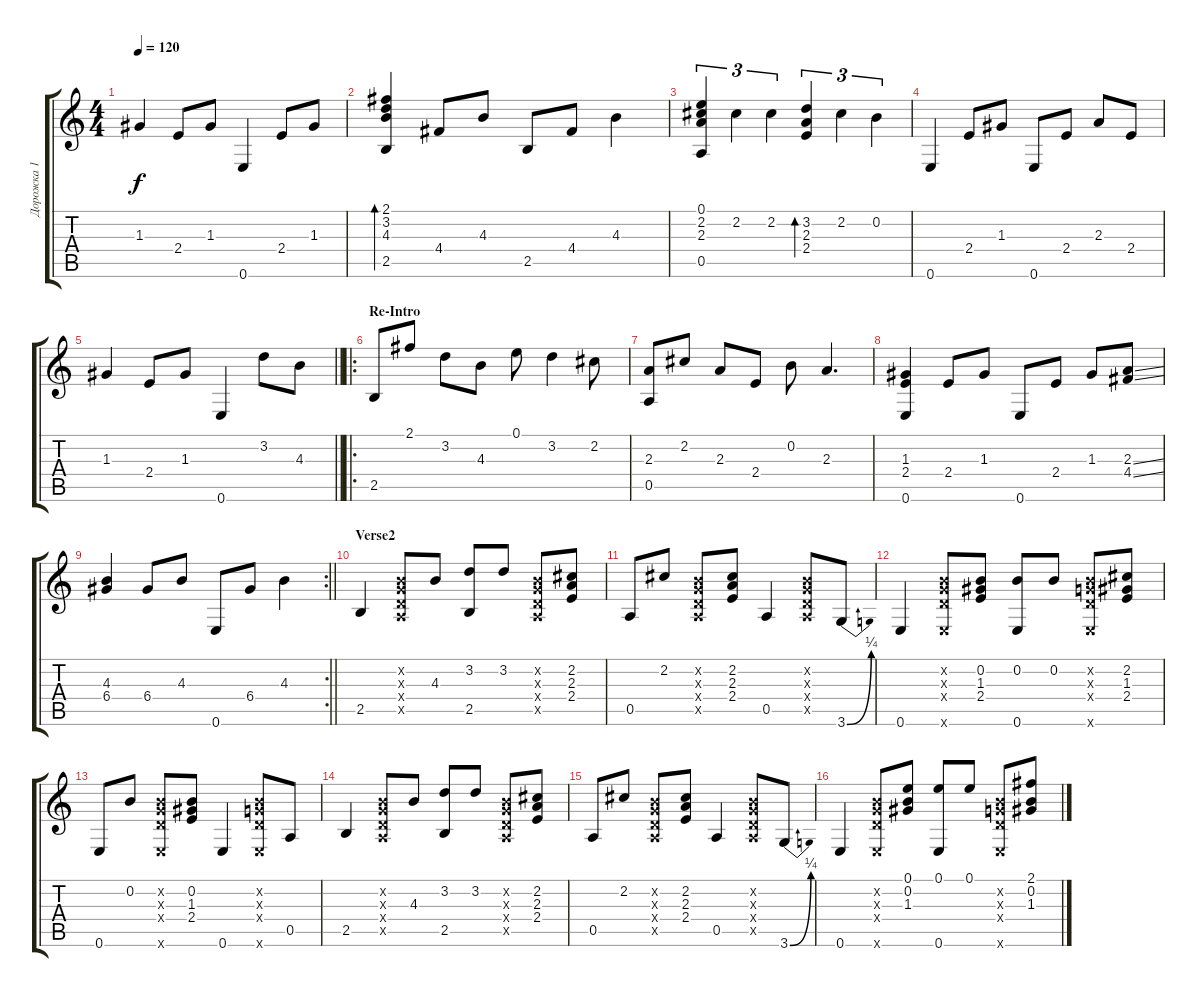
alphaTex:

\track ("Дорожка 1" "Дорожка 1") {instrument acousticguitarsteel}
\staff {score tabs}
\tuning (E4 B3 G3 D3 A2 E2) {hide}
\ts (4 4)
\tempo 120
\clef g2
\ks c
1.3.4{dy f} 2.4.8 1.3.8 0.6.4 2.4.8 1.3.8 |
(2.1 3.2 4.3 2.5).4{bd 60} 4.4.8 4.3.8 2.5.8 4.4.8 4.3.4 |
(0.1 2.2 2.3 0.5).4{tu (3 2)} 2.2.4{tu (3 2)} 2.2.4{tu (3 2)} (3.2 2.3 2.4).4{tu (3 2) bd 60} 2.2.4{tu (3 2)} 0.2.4{tu (3 2)} |
0.6.4 2.4.8 1.3.8 0.6.8 2.4.8 2.3.8 2.4.8 |
\barLineRight lightlight
1.3.4 2.4.8 1.3.8 0.6.4 3.2.8 4.3.8 |
\ro
\section ("" "Re-Intro")
2.5.8 2.1.8 3.2.8 4.3.8 0.1.8 3.2.4 2.2.8 |
(2.3 0.5).8 2.2.8 2.3.8 2.4.8 0.2.8 2.3.4{d} |
(1.3 2.4 0.6).4 2.4.8 1.3.8 0.6.8 2.4.8 1.3.8 (2.3{ss} 4.4{ss}).8 |
\rc 2
\barLineRight lightlight
(4.3 6.4).4 6.4.8 4.3.8 0.6.8 6.4.8 4.3.4 |
\section ("" "Verse2")
2.5.4 (0.2{x} 0.3{x} 0.4{x} 0.5{x}).8 4.3.8 (3.2 2.5).8 3.2.8 (0.2{x} 0.3{x} 0.4{x} 0.5{x}).8 (2.2 2.3 2.4).8 |
0.5.8 2.2.8 (0.2{x} 0.3{x} 0.4{x} 0.5{x}).8 (2.2 2.3 2.4).8 0.5.4 (0.2{x} 0.3{x} 0.4{x} 0.5{x}).8 3.6{be (bend 0 0 60 1)}.8 |
0.6.4 (0.2{x} 0.3{x} 0.4{x} 0.6{x}).8 (0.2 1.3 2.4).8 (0.2 0.6).8 0.2.8 (0.2{x} 0.3{x} 0.4{x} 0.6{x}).8 (2.2 1.3 2.4).8 |
0.6.8 0.2.8 (0.2{x} 0.3{x} 0.4{x} 0.6{x}).8 (0.2 1.3 2.4).8 0.6.4 (0.2{x} 0.3{x} 0.4{x} 0.6{x}).8 0.5.8 |
2.5.4 (0.2{x} 0.3{x} 0.4{x} 0.5{x}).8 4.3.8 (3.2 2.5).8 3.2.8 (0.2{x} 0.3{x} 0.4{x} 0.5{x}).8 (2.2 2.3 2.4).8 |
0.5.8 2.2.8 (0.2{x} 0.3{x} 0.4{x} 0.5{x}).8 (2.2 2.3 2.4).8 0.5.4 (0.2{x} 0.3{x} 0.4{x} 0.5{x}).8 3.6{be (bend 0 0 60 1)}.8 |
0.6.4 (0.2{x} 0.3{x} 0.4{x} 0.6{x}).8 (0.1 0.2 1.3).8 (0.1 0.6).8 0.1.8 (0.2{x} 0.3{x} 0.4{x} 0.6{x}).8 (2.1 0.2 1.3).8
